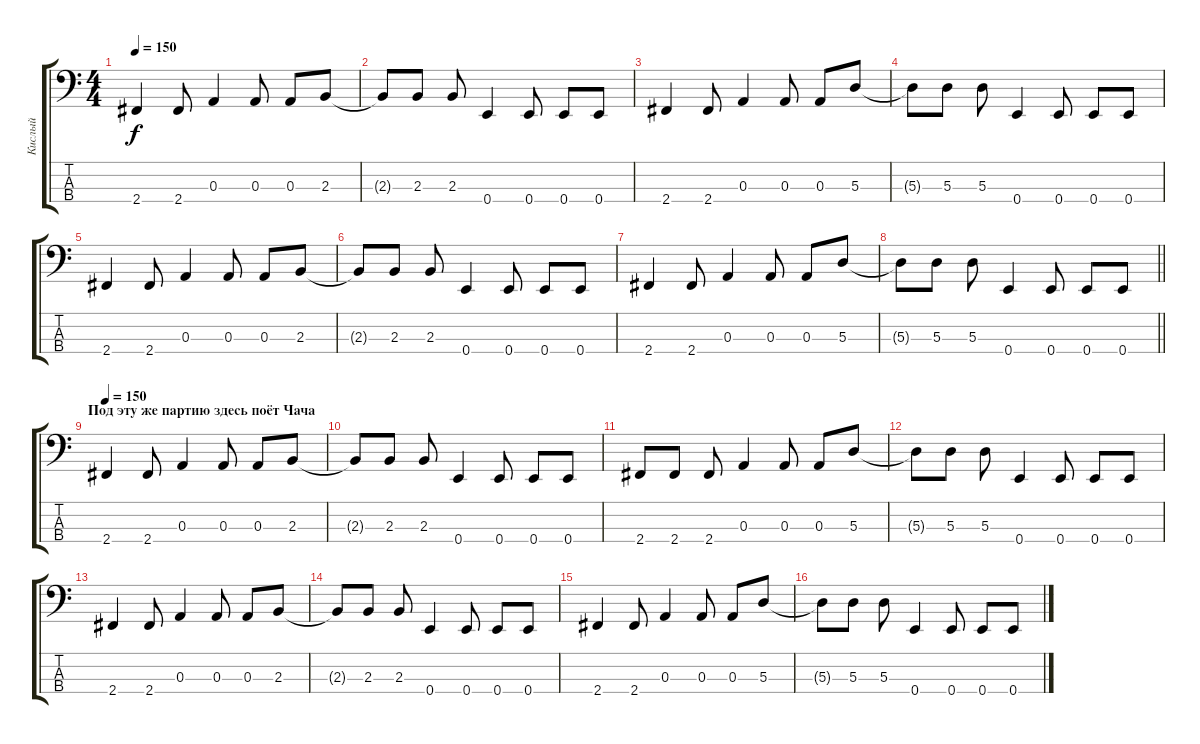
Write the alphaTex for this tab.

\track ("Кислый" "Кислый") {instrument electricbassfinger}
\staff {score tabs}
\tuning (G2 D2 A1 E1) {hide}
\ts (4 4)
\tempo 150
\clef f4
\ks c
2.4.4{dy f} 2.4.8 0.3.4 0.3.8 0.3.8 2.3.8 |
2.3{t}.8 2.3.8 2.3.8 0.4.4 0.4.8 0.4.8 0.4.8 |
2.4.4 2.4.8 0.3.4 0.3.8 0.3.8 5.3.8 |
5.3{t}.8 5.3.8 5.3.8 0.4.4 0.4.8 0.4.8 0.4.8 |
2.4.4 2.4.8 0.3.4 0.3.8 0.3.8 2.3.8 |
2.3{t}.8 2.3.8 2.3.8 0.4.4 0.4.8 0.4.8 0.4.8 |
2.4.4 2.4.8 0.3.4 0.3.8 0.3.8 5.3.8 |
\barLineRight lightlight
5.3{t}.8 5.3.8 5.3.8 0.4.4 0.4.8 0.4.8 0.4.8 |
\section ("" "Под эту же партию здесь поёт Чача")
\tempo 150
2.4.4 2.4.8 0.3.4 0.3.8 0.3.8 2.3.8 |
2.3{t}.8 2.3.8 2.3.8 0.4.4 0.4.8 0.4.8 0.4.8 |
2.4.8 2.4.8 2.4.8 0.3.4 0.3.8 0.3.8 5.3.8 |
5.3{t}.8 5.3.8 5.3.8 0.4.4 0.4.8 0.4.8 0.4.8 |
2.4.4 2.4.8 0.3.4 0.3.8 0.3.8 2.3.8 |
2.3{t}.8 2.3.8 2.3.8 0.4.4 0.4.8 0.4.8 0.4.8 |
2.4.4 2.4.8 0.3.4 0.3.8 0.3.8 5.3.8 |
5.3{t}.8 5.3.8 5.3.8 0.4.4 0.4.8 0.4.8 0.4.8
